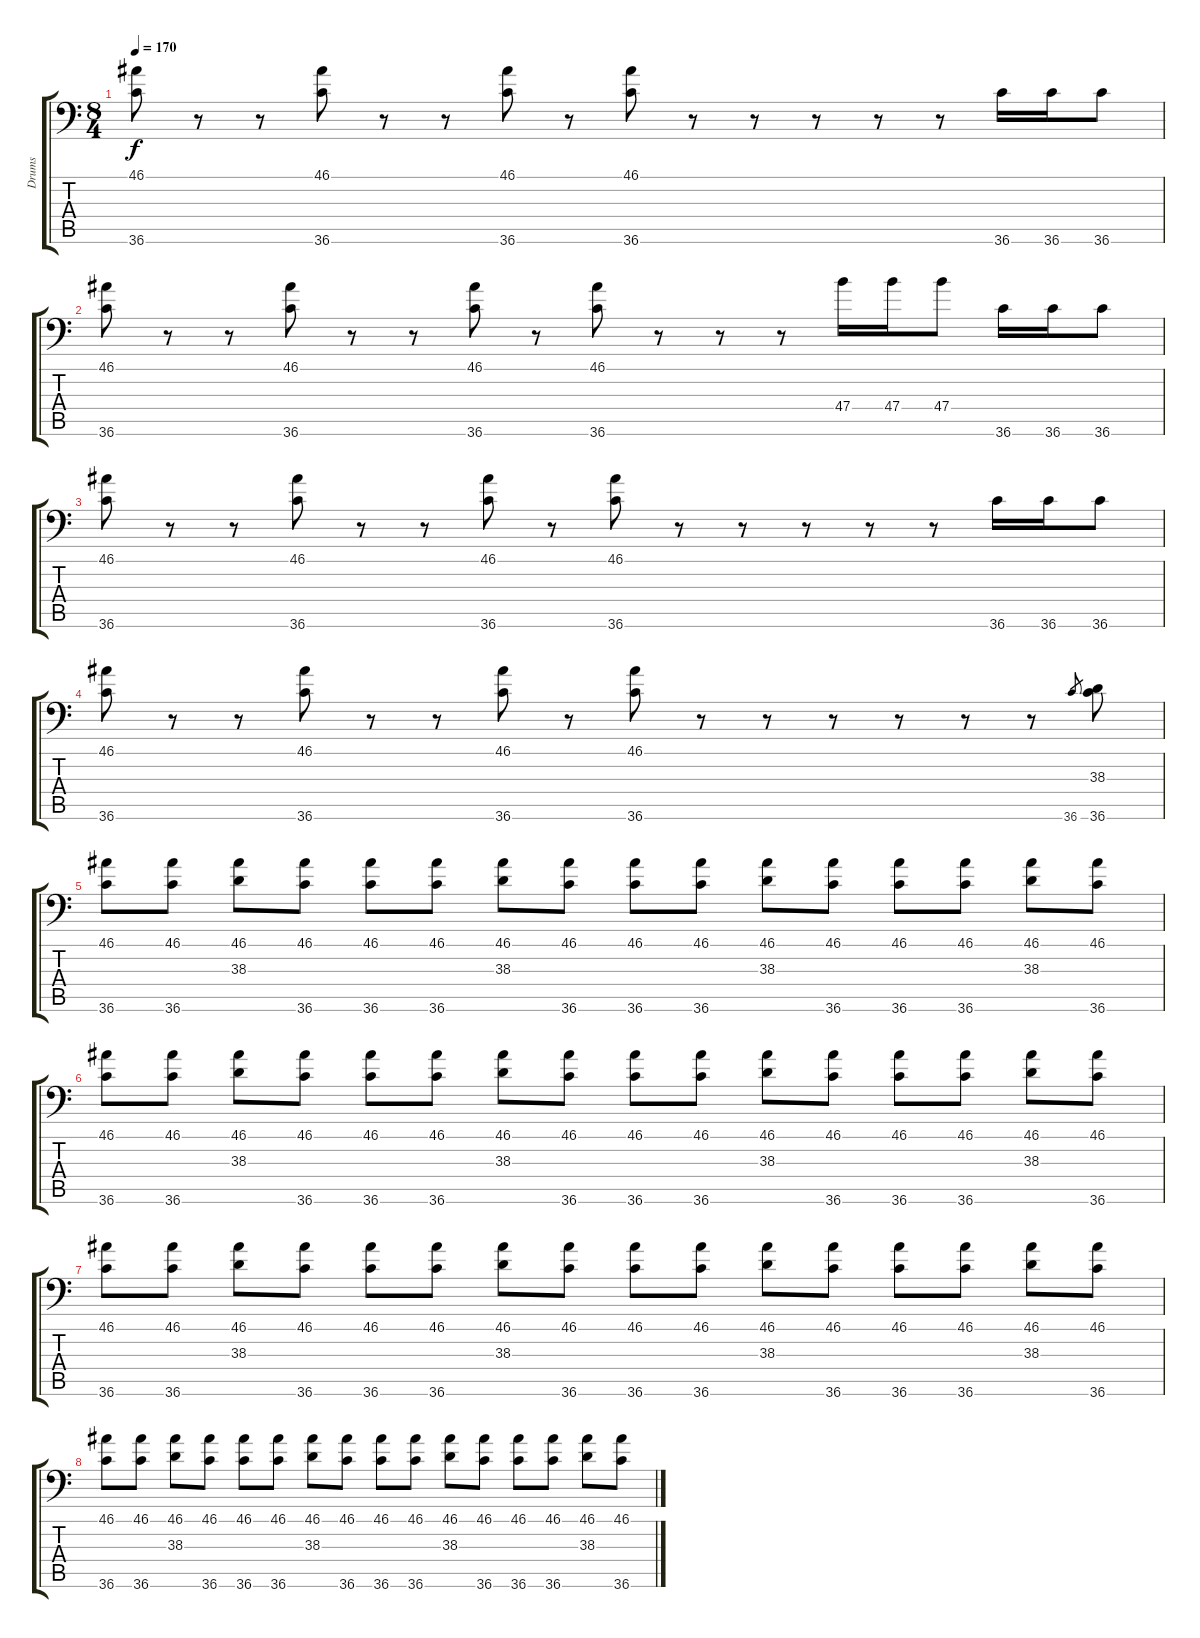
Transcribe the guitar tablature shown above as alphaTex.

\track ("Drums" "Drums") {instrument acousticgrandpiano}
\staff {score tabs}
\tuning (C-1 C-1 C-1 C-1 C-1 C-1) {hide}
\ts (8 4)
\tempo 170
\clef f4
\ks c
(46.1 36.6).8{dy f} r.8 r.8 (46.1 36.6).8 r.8 r.8 (46.1 36.6).8 r.8 (46.1 36.6).8 r.8 r.8 r.8 r.8 r.8 36.6.16 36.6.16 36.6.8 |
(46.1 36.6).8 r.8 r.8 (46.1 36.6).8 r.8 r.8 (46.1 36.6).8 r.8 (46.1 36.6).8 r.8 r.8 r.8 47.4.16 47.4.16 47.4.8 36.6.16 36.6.16 36.6.8 |
(46.1 36.6).8 r.8 r.8 (46.1 36.6).8 r.8 r.8 (46.1 36.6).8 r.8 (46.1 36.6).8 r.8 r.8 r.8 r.8 r.8 36.6.16 36.6.16 36.6.8 |
(46.1 36.6).8 r.8 r.8 (46.1 36.6).8 r.8 r.8 (46.1 36.6).8 r.8 (46.1 36.6).8 r.8 r.8 r.8 r.8 r.8 r.8 36.6.8{gr} (38.3 36.6).8 |
(46.1 36.6).8 (46.1 36.6).8 (46.1 38.3).8 (46.1 36.6).8 (46.1 36.6).8 (46.1 36.6).8 (46.1 38.3).8 (46.1 36.6).8 (46.1 36.6).8 (46.1 36.6).8 (46.1 38.3).8 (46.1 36.6).8 (46.1 36.6).8 (46.1 36.6).8 (46.1 38.3).8 (46.1 36.6).8 |
(46.1 36.6).8 (46.1 36.6).8 (46.1 38.3).8 (46.1 36.6).8 (46.1 36.6).8 (46.1 36.6).8 (46.1 38.3).8 (46.1 36.6).8 (46.1 36.6).8 (46.1 36.6).8 (46.1 38.3).8 (46.1 36.6).8 (46.1 36.6).8 (46.1 36.6).8 (46.1 38.3).8 (46.1 36.6).8 |
(46.1 36.6).8 (46.1 36.6).8 (46.1 38.3).8 (46.1 36.6).8 (46.1 36.6).8 (46.1 36.6).8 (46.1 38.3).8 (46.1 36.6).8 (46.1 36.6).8 (46.1 36.6).8 (46.1 38.3).8 (46.1 36.6).8 (46.1 36.6).8 (46.1 36.6).8 (46.1 38.3).8 (46.1 36.6).8 |
(46.1 36.6).8 (46.1 36.6).8 (46.1 38.3).8 (46.1 36.6).8 (46.1 36.6).8 (46.1 36.6).8 (46.1 38.3).8 (46.1 36.6).8 (46.1 36.6).8 (46.1 36.6).8 (46.1 38.3).8 (46.1 36.6).8 (46.1 36.6).8 (46.1 36.6).8 (46.1 38.3).8 (46.1 36.6).8
